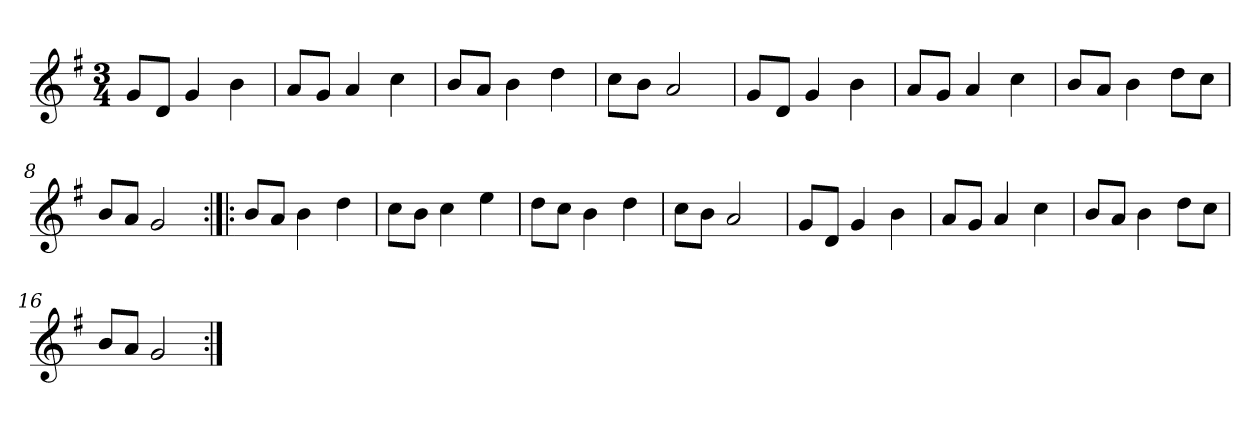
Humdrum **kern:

**kern
*part1
*staff1
*clefG2
*k[f#]
*G:
*M3/4
*MM120
=1
8g/L
8d/J
4g
4b
=2
8a/L
8g/J
4a
4cc
=3
8b/L
8a/J
4b
4dd
=4
8cc\L
8b\J
2a
=5
8g/L
8d/J
4g
4b
=6
8a/L
8g/J
4a
4cc
=7
8b/L
8a/J
4b
8dd\L
8cc\J
=8
8b/L
8a/J
2g
=9:|!|:
8b/L
8a/J
4b
4dd
=10
8cc\L
8b\J
4cc
4ee
=11
8dd\L
8cc\J
4b
4dd
=12
8cc\L
8b\J
2a
=13
8g/L
8d/J
4g
4b
=14
8a/L
8g/J
4a
4cc
=15
8b/L
8a/J
4b
8dd\L
8cc\J
=16
8b/L
8a/J
2g
=:|!
*-
